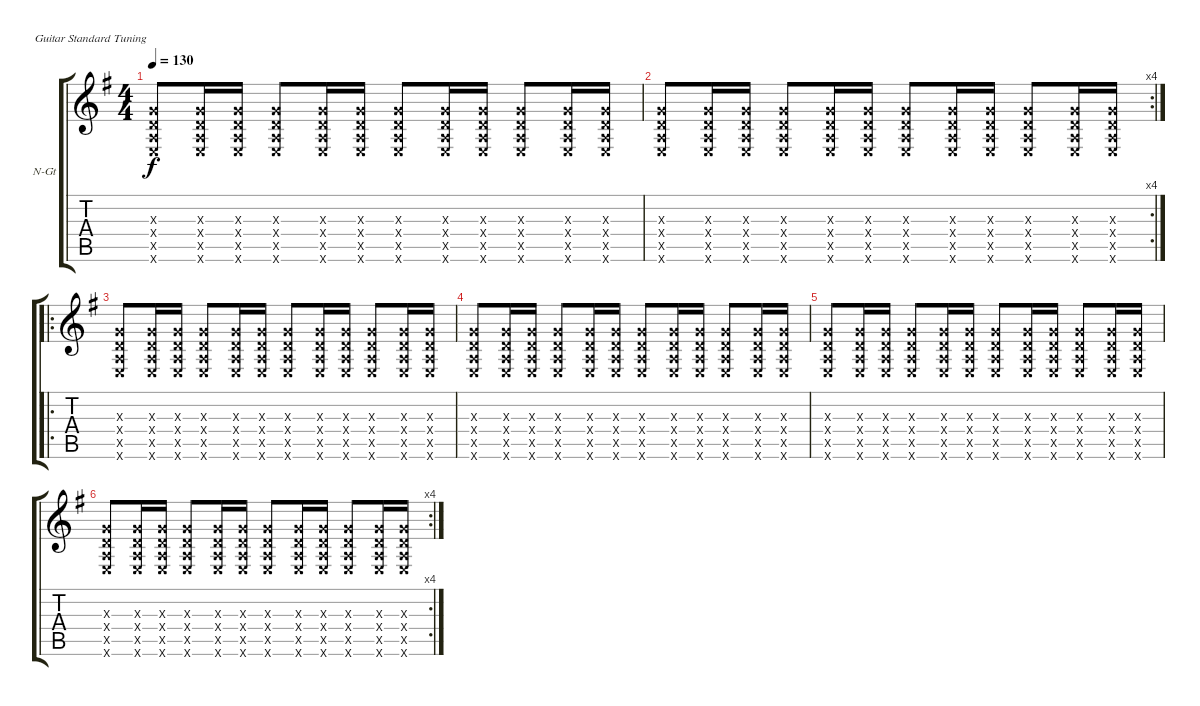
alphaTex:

\bracketExtendMode groupsimilarinstruments
\firstSystemTrackNameOrientation horizontal
\otherSystemsTrackNameOrientation horizontal
\track ("Gabriela" "N-Gt") {instrument acousticguitarnylon}
\staff {score tabs}
\tuning (E4 B3 G3 D3 A2 E2)
\ts (4 4)
\tempo 130
\clef g2
\ks eminor
(0.3{x} 0.4{x} 0.5{x} 0.6{x}).8{dy f} (0.3{x} 0.4{x} 0.5{x} 0.6{x}).16 (0.3{x} 0.4{x} 0.5{x} 0.6{x}).16 (0.3{x} 0.4{x} 0.5{x} 0.6{x}).8 (0.3{x} 0.4{x} 0.5{x} 0.6{x}).16 (0.3{x} 0.4{x} 0.5{x} 0.6{x}).16 (0.3{x} 0.4{x} 0.5{x} 0.6{x}).8 (0.3{x} 0.4{x} 0.5{x} 0.6{x}).16 (0.3{x} 0.4{x} 0.5{x} 0.6{x}).16 (0.3{x} 0.4{x} 0.5{x} 0.6{x}).8 (0.3{x} 0.4{x} 0.5{x} 0.6{x}).16 (0.3{x} 0.4{x} 0.5{x} 0.6{x}).16 |
\rc 4
(0.3{x} 0.4{x} 0.5{x} 0.6{x}).8 (0.3{x} 0.4{x} 0.5{x} 0.6{x}).16 (0.3{x} 0.4{x} 0.5{x} 0.6{x}).16 (0.3{x} 0.4{x} 0.5{x} 0.6{x}).8 (0.3{x} 0.4{x} 0.5{x} 0.6{x}).16 (0.3{x} 0.4{x} 0.5{x} 0.6{x}).16 (0.3{x} 0.4{x} 0.5{x} 0.6{x}).8 (0.3{x} 0.4{x} 0.5{x} 0.6{x}).16 (0.3{x} 0.4{x} 0.5{x} 0.6{x}).16 (0.3{x} 0.4{x} 0.5{x} 0.6{x}).8 (0.3{x} 0.4{x} 0.5{x} 0.6{x}).16 (0.3{x} 0.4{x} 0.5{x} 0.6{x}).16 |
\ro
(0.3{x} 0.4{x} 0.5{x} 0.6{x}).8 (0.3{x} 0.4{x} 0.5{x} 0.6{x}).16 (0.3{x} 0.4{x} 0.5{x} 0.6{x}).16 (0.3{x} 0.4{x} 0.5{x} 0.6{x}).8 (0.3{x} 0.4{x} 0.5{x} 0.6{x}).16 (0.3{x} 0.4{x} 0.5{x} 0.6{x}).16 (0.3{x} 0.4{x} 0.5{x} 0.6{x}).8 (0.3{x} 0.4{x} 0.5{x} 0.6{x}).16 (0.3{x} 0.4{x} 0.5{x} 0.6{x}).16 (0.3{x} 0.4{x} 0.5{x} 0.6{x}).8 (0.3{x} 0.4{x} 0.5{x} 0.6{x}).16 (0.3{x} 0.4{x} 0.5{x} 0.6{x}).16 |
(0.3{x} 0.4{x} 0.5{x} 0.6{x}).8 (0.3{x} 0.4{x} 0.5{x} 0.6{x}).16 (0.3{x} 0.4{x} 0.5{x} 0.6{x}).16 (0.3{x} 0.4{x} 0.5{x} 0.6{x}).8 (0.3{x} 0.4{x} 0.5{x} 0.6{x}).16 (0.3{x} 0.4{x} 0.5{x} 0.6{x}).16 (0.3{x} 0.4{x} 0.5{x} 0.6{x}).8 (0.3{x} 0.4{x} 0.5{x} 0.6{x}).16 (0.3{x} 0.4{x} 0.5{x} 0.6{x}).16 (0.3{x} 0.4{x} 0.5{x} 0.6{x}).8 (0.3{x} 0.4{x} 0.5{x} 0.6{x}).16 (0.3{x} 0.4{x} 0.5{x} 0.6{x}).16 |
(0.3{x} 0.4{x} 0.5{x} 0.6{x}).8 (0.3{x} 0.4{x} 0.5{x} 0.6{x}).16 (0.3{x} 0.4{x} 0.5{x} 0.6{x}).16 (0.3{x} 0.4{x} 0.5{x} 0.6{x}).8 (0.3{x} 0.4{x} 0.5{x} 0.6{x}).16 (0.3{x} 0.4{x} 0.5{x} 0.6{x}).16 (0.3{x} 0.4{x} 0.5{x} 0.6{x}).8 (0.3{x} 0.4{x} 0.5{x} 0.6{x}).16 (0.3{x} 0.4{x} 0.5{x} 0.6{x}).16 (0.3{x} 0.4{x} 0.5{x} 0.6{x}).8 (0.3{x} 0.4{x} 0.5{x} 0.6{x}).16 (0.3{x} 0.4{x} 0.5{x} 0.6{x}).16 |
\rc 4
(0.3{x} 0.4{x} 0.5{x} 0.6{x}).8 (0.3{x} 0.4{x} 0.5{x} 0.6{x}).16 (0.3{x} 0.4{x} 0.5{x} 0.6{x}).16 (0.3{x} 0.4{x} 0.5{x} 0.6{x}).8 (0.3{x} 0.4{x} 0.5{x} 0.6{x}).16 (0.3{x} 0.4{x} 0.5{x} 0.6{x}).16 (0.3{x} 0.4{x} 0.5{x} 0.6{x}).8 (0.3{x} 0.4{x} 0.5{x} 0.6{x}).16 (0.3{x} 0.4{x} 0.5{x} 0.6{x}).16 (0.3{x} 0.4{x} 0.5{x} 0.6{x}).8 (0.3{x} 0.4{x} 0.5{x} 0.6{x}).16 (0.3{x} 0.4{x} 0.5{x} 0.6{x}).16
